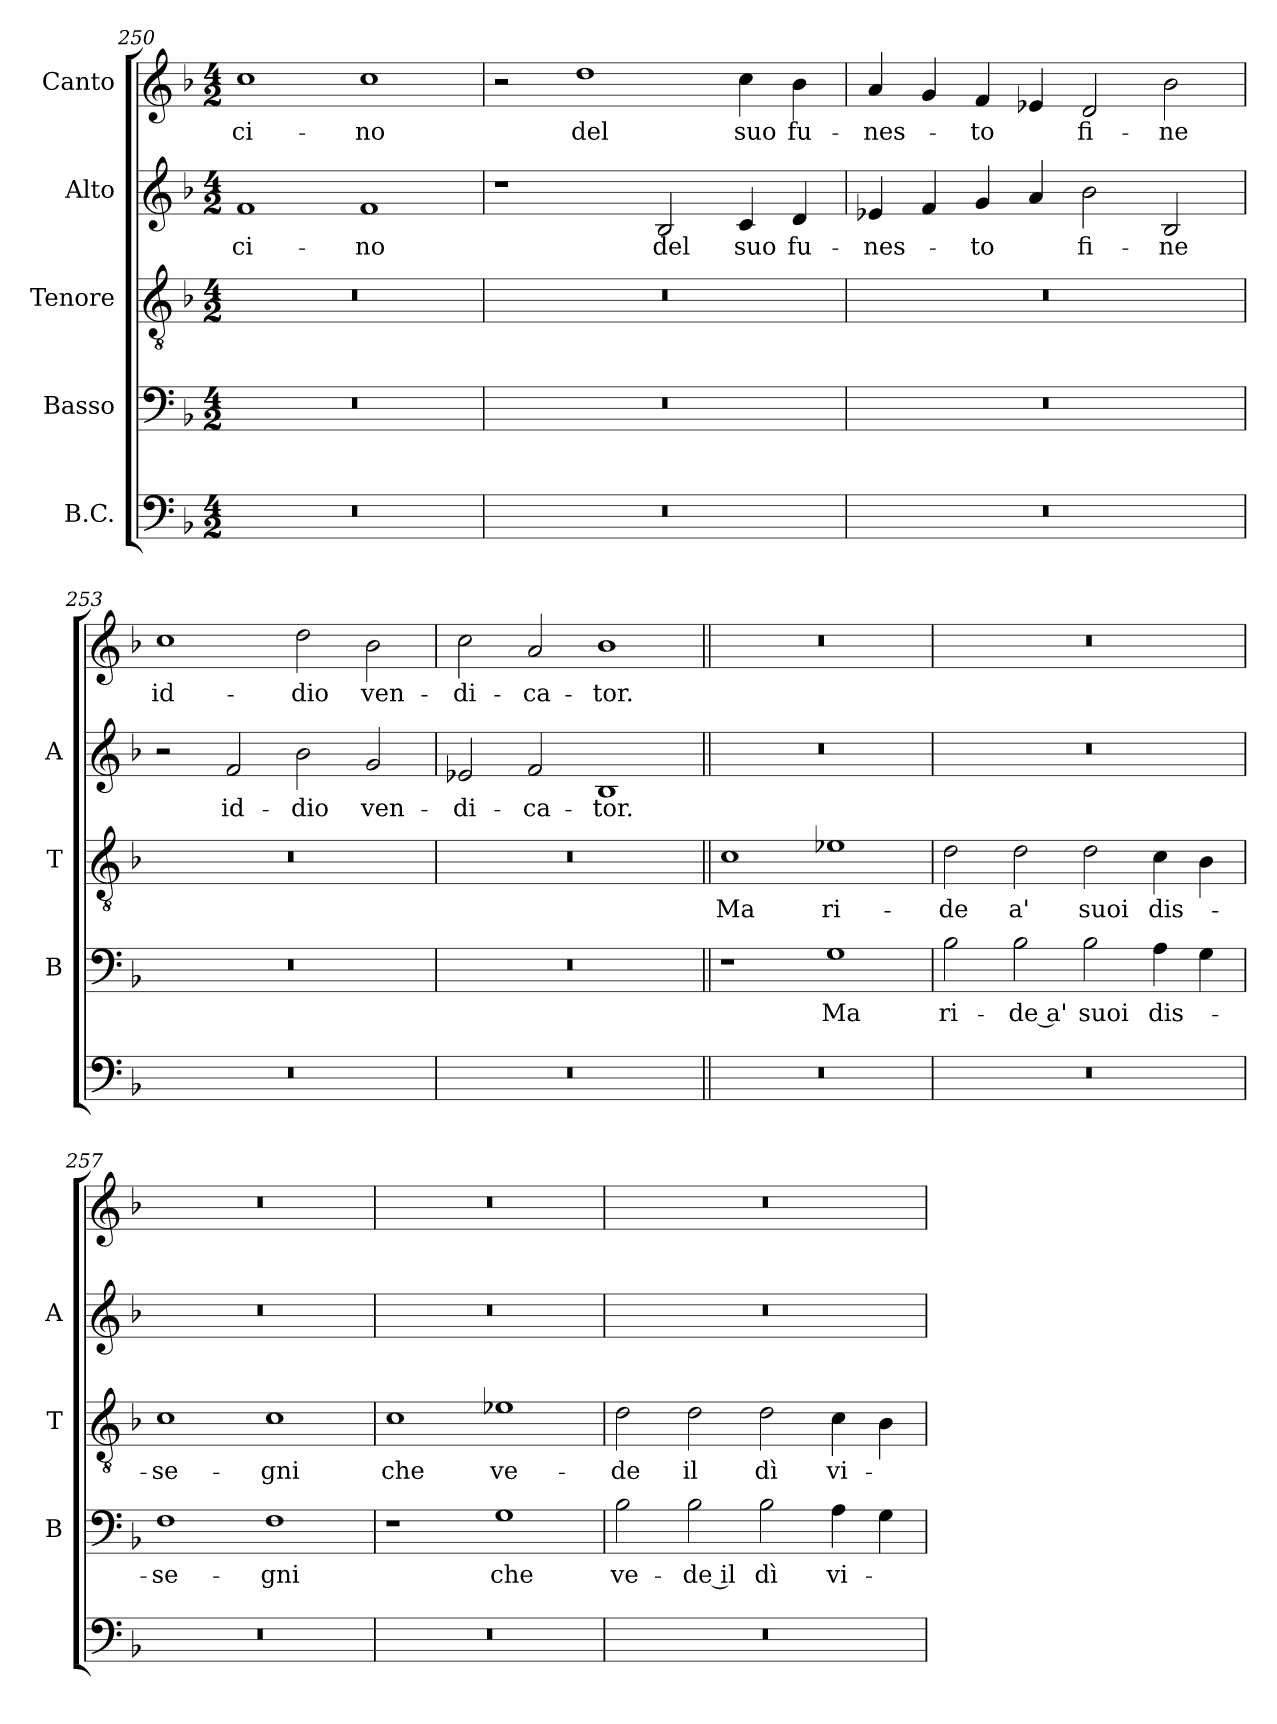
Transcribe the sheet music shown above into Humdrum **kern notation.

**kern	**kern	**text	**kern	**text	**kern	**text	**kern	**text
*part5	*part4	*part4	*part3	*part3	*part2	*part2	*part1	*part1
*staff5	*staff4	*staff4	*staff3	*staff3	*staff2	*staff2	*staff1	*staff1
*I"B.C.	*I"Basso	*	*I"Tenore	*	*I"Alto	*	*I"Canto	*
*	*I'B	*	*I'T	*	*I'A	*	*	*
*clefF4	*clefF4	*	*clefGv2	*	*clefG2	*	*clefG2	*
*k[b-]	*k[b-]	*	*k[b-]	*	*k[b-]	*	*k[b-]	*
*F:	*F:	*	*F:	*	*F:	*	*F:	*
*M4/2	*M4/2	*	*M4/2	*	*M4/2	*	*M4/2	*
=250	=250	=250	=250	=250	=250	=250	=250	=250
!	!	!	!	!	!	!LO:LY:b	!	!LO:LY:b
0r	0r	.	0r	.	1f	-ci-	1cc	-ci-
!	!	!	!	!	!	!LO:LY:b	!	!LO:LY:b
.	.	.	.	.	1f	-no	1cc	-no
!!LO:LB:g=z
=251	=251	=251	=251	=251	=251	=251	=251	=251
0r	0r	.	0r	.	1r	.	2r	.
!	!	!	!	!	!	!	!	!LO:LY:b
.	.	.	.	.	.	.	1dd	del
!	!	!	!	!	!	!LO:LY:b	!	!
.	.	.	.	.	2B-/	del	.	.
!	!	!	!	!	!	!LO:LY:b	!	!LO:LY:b
.	.	.	.	.	4c/	suo	4cc\	suo
!	!	!	!	!	!	!LO:LY:b	!	!LO:LY:b
.	.	.	.	.	4d/	fu-	4b-\	fu-
=252	=252	=252	=252	=252	=252	=252	=252	=252
!	!	!	!	!	!	!LO:LY:b	!	!LO:LY:b
0r	0r	.	0r	.	4e-X/	-nes-	4a/	-nes-
.	.	.	.	.	4f/	.	4g/	.
!	!	!	!	!	!	!LO:LY:b	!	!LO:LY:b
.	.	.	.	.	4g/	-to	4f/	-to
.	.	.	.	.	4a/	.	4e-X/	.
!	!	!	!	!	!	!LO:LY:b	!	!LO:LY:b
.	.	.	.	.	2b-\	fi-	2d/	fi-
!	!	!	!	!	!	!LO:LY:b	!	!LO:LY:b
.	.	.	.	.	2B-/	-ne	2b-\	-ne
=253	=253	=253	=253	=253	=253	=253	=253	=253
!	!	!	!	!	!	!	!	!LO:LY:b
0r	0r	.	0r	.	2r	.	1cc	id-
!	!	!	!	!	!	!LO:LY:b	!	!
.	.	.	.	.	2f/	id-	.	.
!	!	!	!	!	!	!LO:LY:b	!	!LO:LY:b
.	.	.	.	.	2b-\	-dio	2dd\	-dio
!	!	!	!	!	!	!LO:LY:b	!	!LO:LY:b
.	.	.	.	.	2g/	ven-	2b-\	ven-
=254	=254	=254	=254	=254	=254	=254	=254	=254
!	!	!	!	!	!	!LO:LY:b	!	!LO:LY:b
0r	0r	.	0r	.	2e-X/	-di-	2cc\	-di-
!	!	!	!	!	!	!LO:LY:b	!	!LO:LY:b
.	.	.	.	.	2f/	-ca-	2a/	-ca-
!	!	!	!	!	!	!LO:LY:b	!	!LO:LY:b
.	.	.	.	.	1B-	-tor.	1b-	-tor.
!!LO:PB:g=z
=255||	=255||	=255||	=255||	=255||	=255||	=255||	=255||	=255||
!	!	!	!	!LO:LY:b	!	!	!	!
0r	1r	.	1c	Ma	0r	.	0r	.
!	!	!LO:LY:b	!	!LO:LY:b	!	!	!	!
.	1G	Ma	1e-X	ri-	.	.	.	.
=256	=256	=256	=256	=256	=256	=256	=256	=256
!	!	!LO:LY:b	!	!LO:LY:b	!	!	!	!
0r	2B-\	ri-	2d\	-de	0r	.	0r	.
!	!	!LO:LY:b	!	!LO:LY:b	!	!	!	!
.	2B-\	-de a'	2d\	a'	.	.	.	.
!	!	!LO:LY:b	!	!LO:LY:b	!	!	!	!
.	2B-\	suoi	2d\	suoi	.	.	.	.
!	!	!LO:LY:b	!	!LO:LY:b	!	!	!	!
.	4A\	dis-	4c\	dis-	.	.	.	.
.	4G\	.	4B-\	.	.	.	.	.
=257	=257	=257	=257	=257	=257	=257	=257	=257
!	!	!LO:LY:b	!	!LO:LY:b	!	!	!	!
0r	1F	-se-	1c	-se-	0r	.	0r	.
!	!	!LO:LY:b	!	!LO:LY:b	!	!	!	!
.	1F	-gni	1c	-gni	.	.	.	.
=258	=258	=258	=258	=258	=258	=258	=258	=258
!	!	!	!	!LO:LY:b	!	!	!	!
0r	1r	.	1c	che	0r	.	0r	.
!	!	!LO:LY:b	!	!LO:LY:b	!	!	!	!
.	1G	che	1e-X	ve-	.	.	.	.
=259	=259	=259	=259	=259	=259	=259	=259	=259
!	!	!LO:LY:b	!	!LO:LY:b	!	!	!	!
0r	2B-\	ve-	2d\	-de	0r	.	0r	.
!	!	!LO:LY:b	!	!LO:LY:b	!	!	!	!
.	2B-\	-de il	2d\	il	.	.	.	.
!	!	!LO:LY:b	!	!LO:LY:b	!	!	!	!
.	2B-\	dì	2d\	dì	.	.	.	.
!	!	!LO:LY:b	!	!LO:LY:b	!	!	!	!
.	4A\	vi-	4c\	vi-	.	.	.	.
.	4G\	.	4B-\	.	.	.	.	.
=	=	=	=	=	=	=	=	=
*-	*-	*-	*-	*-	*-	*-	*-	*-
